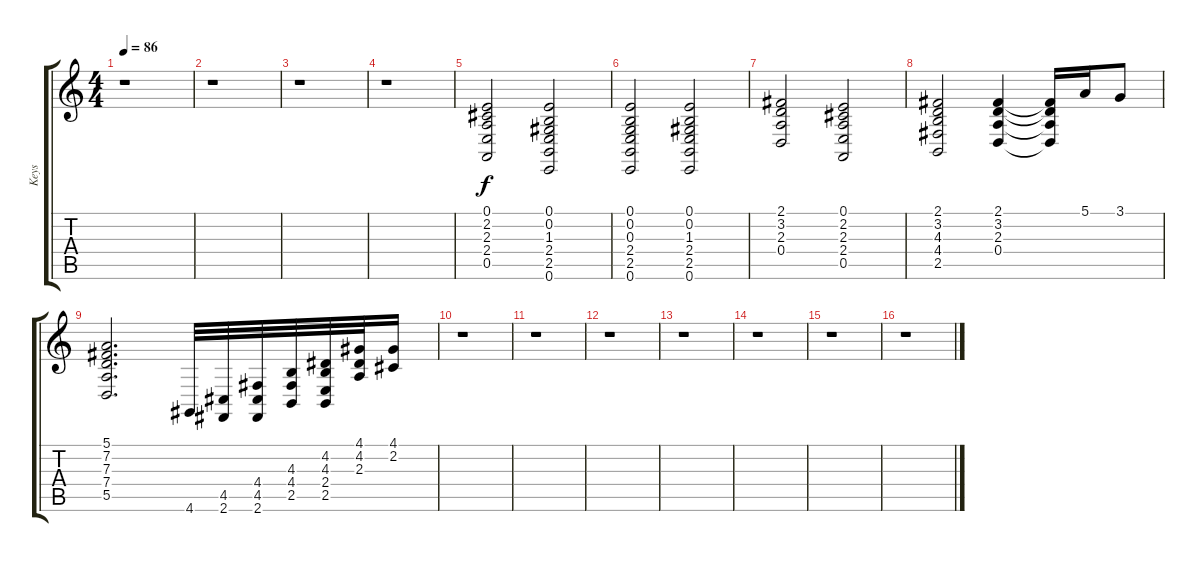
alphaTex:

\track ("Keys" "Keys") {instrument drawbarorgan}
\staff {score tabs}
\tuning (E4 B3 G3 D3 A2 E2) {hide}
\ts (4 4)
\tempo 86
\clef g2
\ks c
r.1{dy f} |
r.1 |
r.1 |
r.1 |
(0.1 2.2 2.3 2.4 0.5).2 (0.1 0.2 1.3 2.4 2.5 0.6).2 |
(0.1 0.2 0.3 2.4 2.5 0.6).2 (0.1 0.2 1.3 2.4 2.5 0.6).2 |
(2.1 3.2 2.3 0.4).2 (0.1 2.2 2.3 2.4 0.5).2 |
(2.1 3.2 4.3 4.4 2.5).2 (2.1 3.2 2.3 0.4).4 (2.1{t} 3.2{t} 2.3{t} 0.4{t}).16 5.1.16 3.1.8 |
(5.1 7.2 7.3 7.4 5.5).2{d} 4.6.32 (4.5 2.6).32 (4.4 4.5 2.6).32 (4.3 4.4 2.5).32 (4.2 4.3 2.4 2.5).32 (4.1 4.2 2.3).32 (4.1 2.2).16 |
r.1 |
r.1 |
r.1 |
r.1 |
r.1 |
r.1 |
r.1
